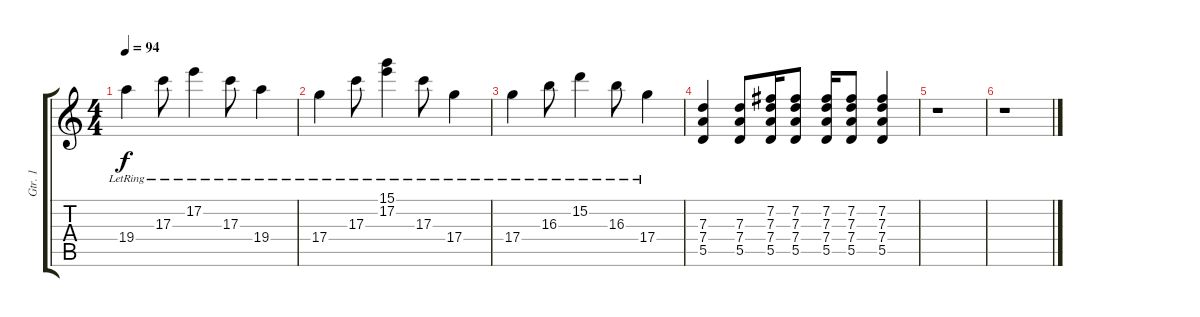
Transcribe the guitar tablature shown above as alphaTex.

\track ("Gtr. 1" "Gtr. 1") {instrument electricguitarclean}
\staff {score tabs}
\tuning (E4 B3 G3 D3 A2 E2) {hide}
\ts (4 4)
\tempo 94
\clef g2
\ks c
19.4{lr}.4{dy f} 17.3{lr}.8 17.2{lr}.4 17.3{lr}.8 19.4{lr}.4 |
17.4{lr}.4 17.3{lr}.8 (15.1{lr} 17.2{lr}).4 17.3{lr}.8 17.4{lr}.4 |
17.4{lr}.4 16.3{lr}.8 15.2{lr}.4 16.3{lr}.8 17.4{lr}.4 |
(7.3 7.4 5.5).4 (7.3 7.4 5.5).8 (7.2 7.3 7.4 5.5).16 (7.2 7.3 7.4 5.5).8 (7.2 7.3 7.4 5.5).16 (7.2 7.3 7.4 5.5).8 (7.2 7.3 7.4 5.5).4 |
r.1 |
r.1
